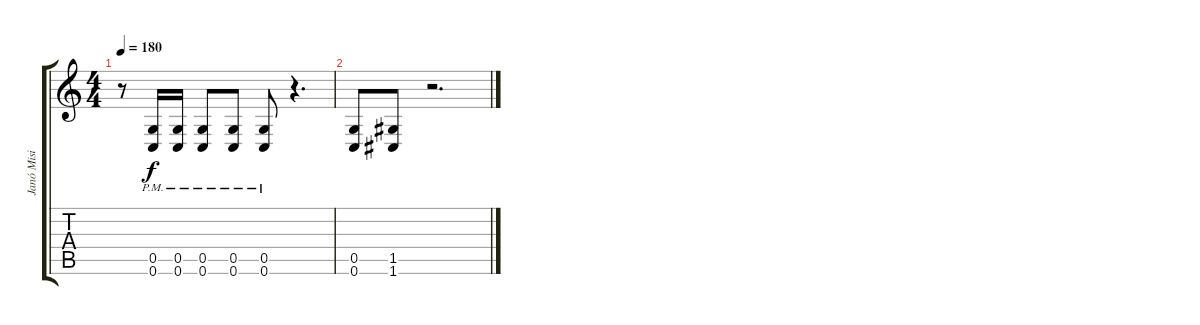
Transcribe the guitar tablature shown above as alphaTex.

\track ("Janó Misi" "Janó Misi") {instrument distortionguitar}
\staff {score tabs}
\tuning (D4 A3 F3 C3 G2 C2) {hide}
\ts (4 4)
\tempo 180
\clef g2
\ks c
r.8{dy f} (0.5{pm} 0.6{pm}).16 (0.5{pm} 0.6{pm}).16 (0.5{pm} 0.6{pm}).8 (0.5{pm} 0.6{pm}).8 (0.5{pm} 0.6{pm}).8 r.4{d} |
(0.5 0.6).8 (1.5 1.6).8 r.2{d}
